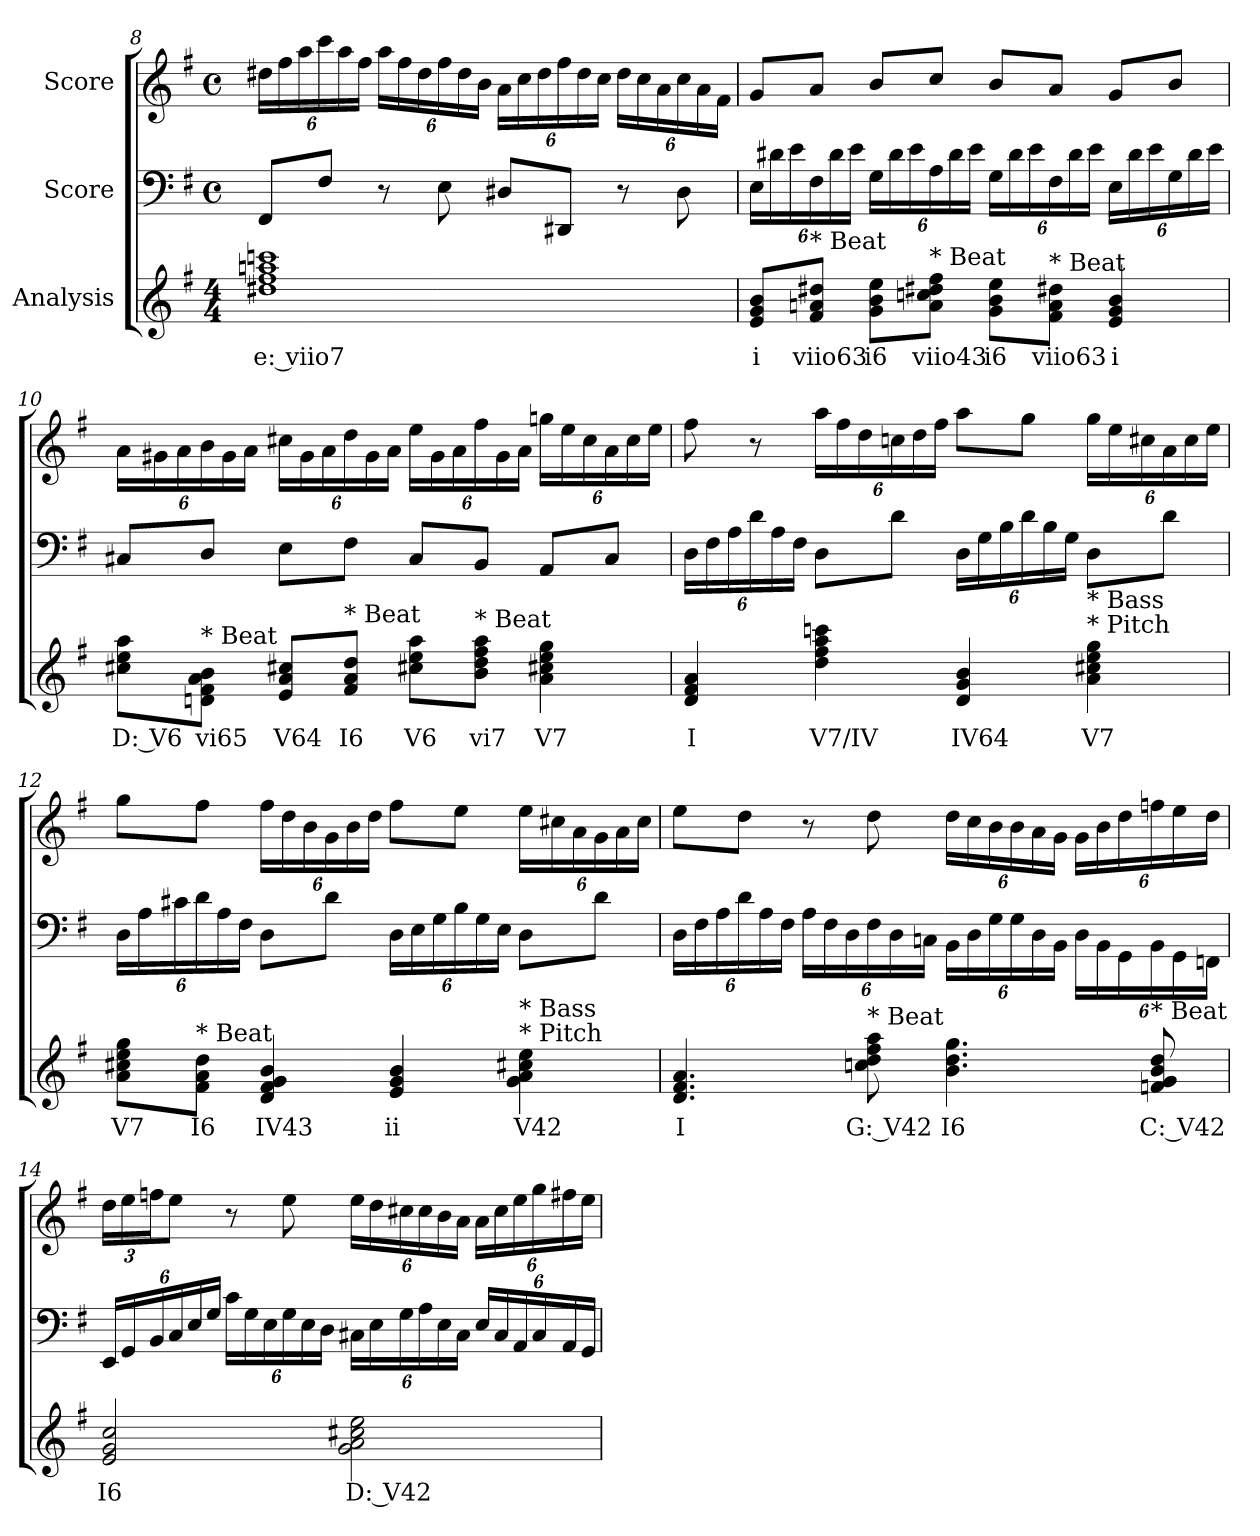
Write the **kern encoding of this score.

**kern	**text	**kern	**kern
*part3	*part3	*part2	*part1
*staff3	*staff3	*staff2	*staff1
*I"Analysis	*	*I"Score	*I"Score
*	*	*clefF4	*clefG2
*k[f#]	*	*k[f#]	*k[f#]
*M4/4	*	*M4/4	*M4/4
*	*	*met(c)	*met(c)
=8	=8	=8	=8
*	*	*	*Xbrackettup
1dd#X 1ff# 1aan 1cccn	e: viio7	8FF#/L	24dd#X\LL
.	.	.	24ff#\
.	.	.	24aa\
.	.	8F#/J	24ccc\
.	.	.	24aa\
.	.	.	24ff#\JJ
.	.	8r	24aa\LL
.	.	.	24ff#\
.	.	.	24dd#\
.	.	8E\	24ff#\
.	.	.	24dd#\
.	.	.	24b\JJ
.	.	8D#X/L	24a\LL
.	.	.	24cc\
.	.	.	24dd#\
.	.	8DD#X/J	24ff#\
.	.	.	24dd#\
.	.	.	24cc\JJ
.	.	8r	24dd#\LL
.	.	.	24cc\
.	.	.	24a\
.	.	8D#\	24cc\
.	.	.	24a\
.	.	.	24f#\JJ
!!LO:PB:g=z
=9	=9	=9	=9
*	*	*Xbrackettup	*
8e 8g 8bL	i	24E\LL	8g/L
.	.	24d#X\	.
.	.	24e\	.
!LO:TX:t=* Beat	!	!	!
8f# 8an 8dd#XJ	viio63	24F#\	8a/J
.	.	24d#\	.
.	.	24e\JJ	.
8g 8b 8eeL	i6	24G\LL	8b/L
.	.	24d#\	.
.	.	24e\	.
!LO:TX:t=* Beat	!	!	!
8a 8ccn 8dd#X 8ff#J	viio43	24A\	8cc/J
.	.	24d#\	.
.	.	24e\JJ	.
8g 8b 8eeL	i6	24G\LL	8b/L
.	.	24d#\	.
.	.	24e\	.
!LO:TX:t=* Beat	!	!	!
8f# 8a 8dd#XJ	viio63	24F#\	8a/J
.	.	24d#\	.
.	.	24e\JJ	.
4e 4g 4b	i	24E\LL	8g/L
.	.	24d#\	.
.	.	24e\	.
.	.	24G\	8b/J
.	.	24d#\	.
.	.	24e\JJ	.
=10	=10	=10	=10
8cc#X 8ee 8aaL	D: V6	8C#X/L	24a\LL
.	.	.	24g#X\
.	.	.	24a\
!LO:TX:t=* Beat	!	!	!
8dn 8f# 8a 8bJ	vi65	8D/J	24b\
.	.	.	24g#\
.	.	.	24a\JJ
8e 8a 8cc#XL	V64	8E\L	24cc#X\LL
.	.	.	24g#\
.	.	.	24a\
!LO:TX:t=* Beat	!	!	!
8f# 8a 8ddJ	I6	8F#\J	24dd\
.	.	.	24g#\
.	.	.	24a\JJ
8cc#X 8ee 8aaL	V6	8C#/L	24ee\LL
.	.	.	24g#\
.	.	.	24a\
!LO:TX:t=* Beat	!	!	!
8b 8dd 8ff# 8aaJ	vi7	8BB/J	24ff#\
.	.	.	24g#\
.	.	.	24a\JJ
4a 4cc#X 4ee 4gg	V7	8AA/L	24ggn\LL
.	.	.	24ee\
.	.	.	24cc#\
.	.	8C#/J	24a\
.	.	.	24cc#\
.	.	.	24ee\JJ
!!LO:LB:g=z
=11	=11	=11	=11
4d 4f# 4a	I	24D\LL	8ff#\
.	.	24F#\	.
.	.	24A\	.
.	.	24d\	8r
.	.	24A\	.
.	.	24F#\JJ	.
4dd 4ff# 4aa 4cccn	V7/IV	8D\L	24aa\LL
.	.	.	24ff#\
.	.	.	24dd\
.	.	8d\J	24ccn\
.	.	.	24dd\
.	.	.	24ff#\JJ
4d 4g 4b	IV64	24D\LL	8aa\L
.	.	24G\	.
.	.	24B\	.
.	.	24d\	8gg\J
.	.	24B\	.
.	.	24G\JJ	.
!LO:TX:t=* Pitch	!	!	!
!LO:TX:t=* Bass	!	!	!
4a 4cc#X 4ee 4gg	V7	8D\L	24gg\LL
.	.	.	24ee\
.	.	.	24cc#X\
.	.	8d\J	24a\
.	.	.	24cc#\
.	.	.	24ee\JJ
=12	=12	=12	=12
8a 8cc#X 8ee 8ggL	V7	24D\LL	8gg\L
.	.	24A\	.
.	.	24c#X\	.
!LO:TX:t=* Beat	!	!	!
8f# 8a 8ddJ	I6	24d\	8ff#\J
.	.	24A\	.
.	.	24F#\JJ	.
4d 4f# 4g 4b	IV43	8D\L	24ff#\LL
.	.	.	24dd\
.	.	.	24b\
.	.	8d\J	24g\
.	.	.	24b\
.	.	.	24dd\JJ
4e 4g 4b	ii	24D\LL	8ff#\L
.	.	24E\	.
.	.	24G\	.
.	.	24B\	8ee\J
.	.	24G\	.
.	.	24E\JJ	.
!LO:TX:t=* Pitch	!	!	!
!LO:TX:t=* Bass	!	!	!
4g 4a 4cc#X 4ee	V42	8D\L	24ee\LL
.	.	.	24cc#X\
.	.	.	24a\
.	.	8d\J	24g\
.	.	.	24a\
.	.	.	24cc#\JJ
!!LO:LB:g=z
=13	=13	=13	=13
4.d 4.f# 4.a	I	24D\LL	8ee\L
.	.	24F#\	.
.	.	24A\	.
.	.	24d\	8dd\J
.	.	24A\	.
.	.	24F#\JJ	.
.	.	24A\LL	8r
.	.	24F#\	.
.	.	24D\	.
!LO:TX:t=* Beat	!	!	!
8ccn 8dd 8ff# 8aa	G: V42	24F#\	8dd\
.	.	24D\	.
.	.	24Cn\JJ	.
4.b 4.dd 4.gg	I6	24BB\LL	24dd\LL
.	.	24D\	24cc\
.	.	24G\	24b\
.	.	24G\	24b\
.	.	24D\	24a\
.	.	24BB\JJ	24g\JJ
.	.	24D\LL	24g\LL
.	.	24BB\	24b\
.	.	24GG\	24dd\
!LO:TX:t=* Beat	!	!	!
8fn 8g 8b 8dd	C: V42	24BB\	24ffn\
.	.	24GG\	24ee\
.	.	24FFn\JJ	24dd\JJ
=14	=14	=14	=14
2e 2g 2cc	I6	24EE/LL	24dd\LL
.	.	24GG/	24ee\
.	.	24BB/	24ffn\J
.	.	24C/	8ee\J
.	.	24E/	.
.	.	24G/JJ	.
.	.	24c\LL	8r
.	.	24G\	.
.	.	24E\	.
.	.	24G\	8ee\
.	.	24E\	.
.	.	24D\JJ	.
2g 2a 2cc#X 2ee	D: V42	24C#X\LL	24ee\LL
.	.	24E\	24dd\
.	.	24G\	24cc#X\
.	.	24A\	24cc#\
.	.	24E\	24b\
.	.	24C#\JJ	24a\JJ
.	.	24E/LL	24a\LL
.	.	24C#/	24cc#\
.	.	24AA/	24ee\
.	.	24C#/	24gg\
.	.	24AA/	24ff#X\
.	.	24GG/JJ	24ee\JJ
=	=	=	=
*-	*-	*-	*-
